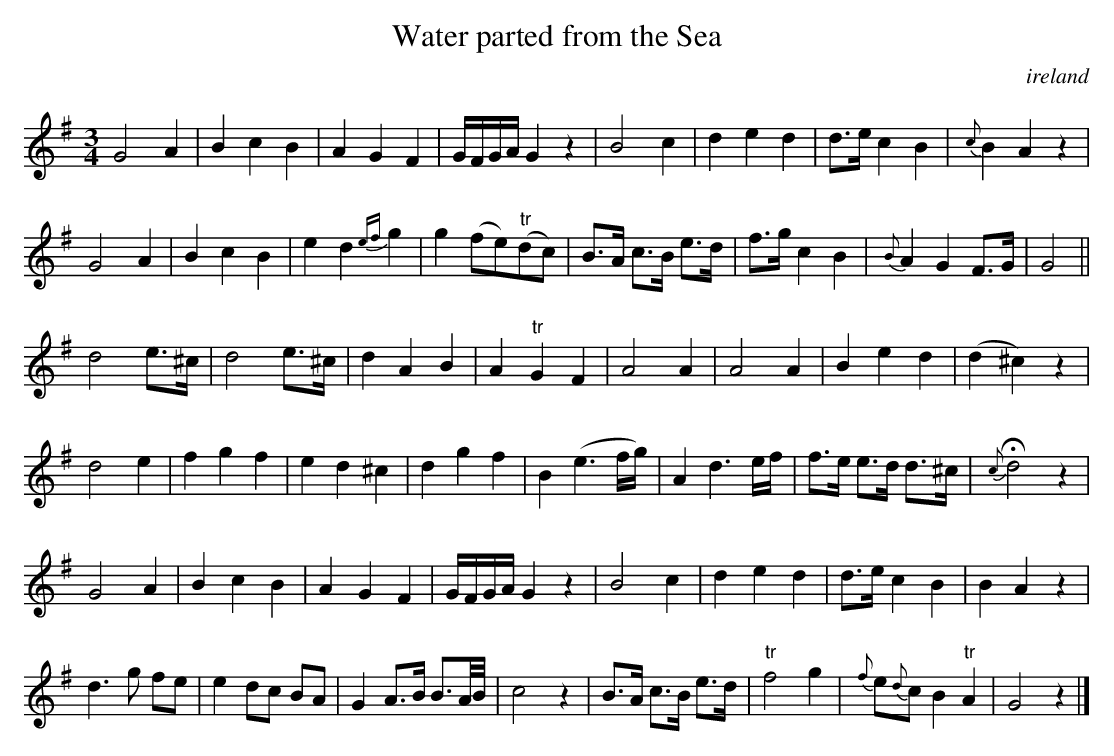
X:1
T:Water parted from the Sea
O:ireland
M:3/4
K:G
G4A2| B2c2B2 | A2G2F2 | G/F/G/A/G2z2 |\
B4c2 | d2e2d2 | d>ec2B2 | {c}B2A2z2 |
G4A2 | B2c2B2 | e2d2{ef}g2 | g2(fe)("tr"dc) | \
B>A c>B e>d | f>gc2B2 | {B}A2 G2F>G| G4||
d4e>^c| d4e>^c| d2A2B2| A2"tr"G2F2| \
A4A2| A4A2| B2e2d2| (d2^c2) z2|
d4e2| f2g2f2| e2d2^c2| d2g2f2| \
B2(e3f/g/)| A2d3e/f/| f>e e>d d>^c| {c}Hd4z2|
G4A2| B2c2B2| A2G2F2| G/F/G/A/G2z2|\
B4c2| d2e2d2| d>ec2B2| B2A2z2|
d3g fe| e2dc BA| G2A>B B3/A//B//| c4z2|\
B>A c>B e>d| "tr"f4g2| {f}e{d}cB2"tr"A2| G4z2|]
